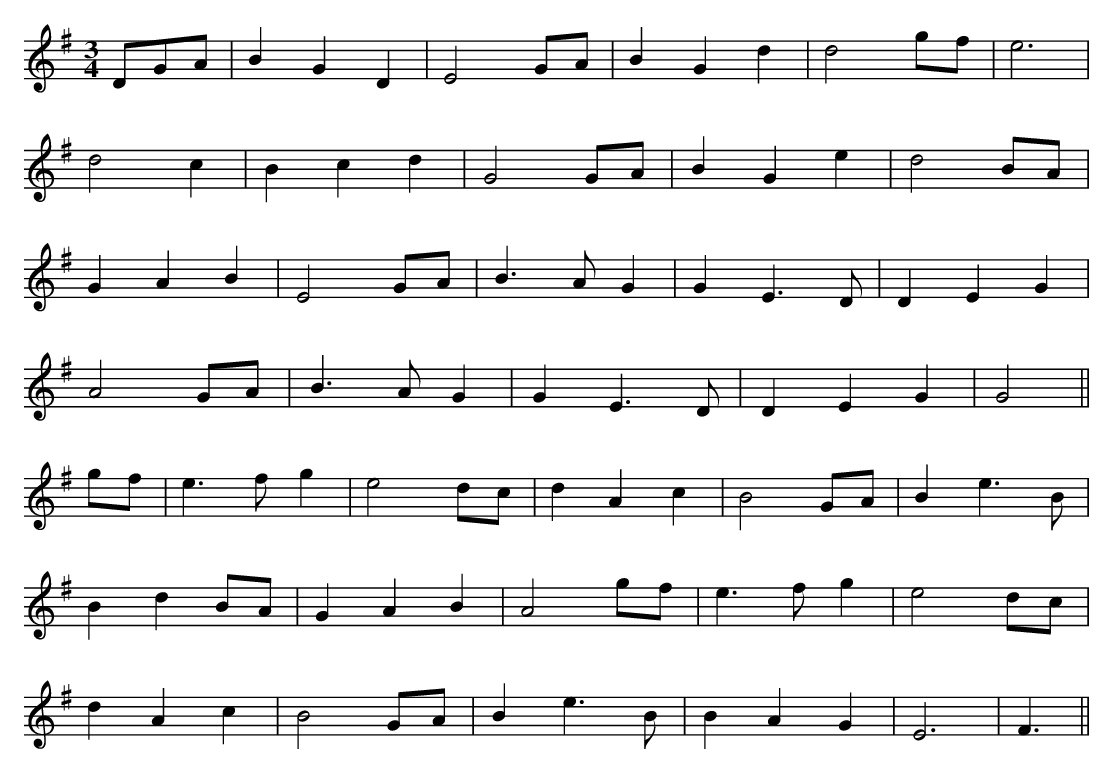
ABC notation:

X:1
M:3/4
K:G
DGA|B2 G2 D2|E4 GA|B2 G2 d2|d4 gf|e6|
d4 c2|B2 c2 d2|G4 GA|B2 G2 e2|d4 BA|
G2 A2 B2|E4 GA|B3A G2|G2 E3D|D2 E2 G2|
A4 GA|B3A G2|G2 E3D|D2 E2 G2|G4||
gf|e3f g2|e4 dc|d2 A2 c2|B4 GA|B2 e3B|
B2 d2 BA|G2 A2 B2|A4 gf|e3f g2|e4 dc|
d2 A2 c2|B4 GA|B2 e3B|B2 A2 G2|E6|F3||
